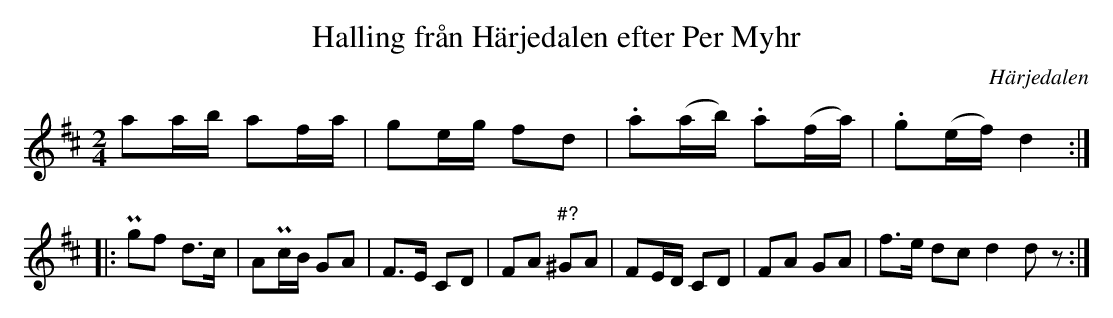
X:1
T:Halling från Härjedalen efter Per Myhr
O:Härjedalen
M:2/4
L:1/8
K:D
aa/b/ af/a/ | ge/g/ fd | .a(a/b/) .a(f/a/) | .g(e/f/) d2 ::
Pgf d>c | APc/B/ GA | F>E CD | FA "^#?"^GA | FE/D/ CD | FA GA | f>e dc d2 dz :|
